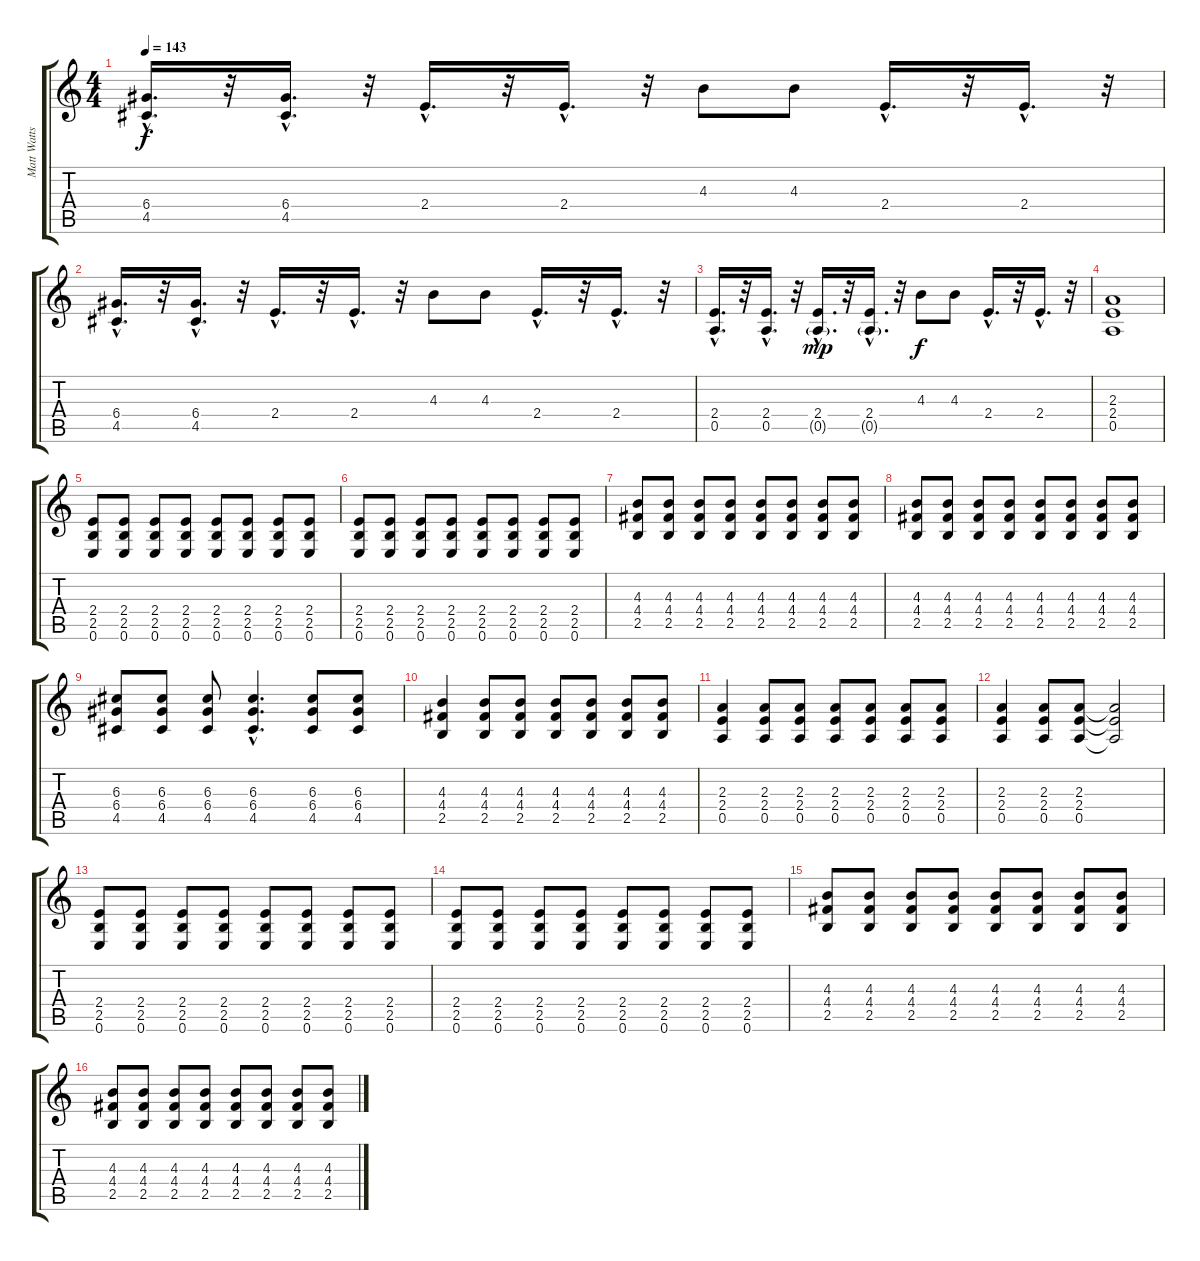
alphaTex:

\track ("Matt Watts - Guitar" "Matt Watts") {instrument distortionguitar}
\staff {score tabs}
\tuning (E4 B3 G3 D3 A2 E2) {hide}
\ts (4 4)
\tempo 143
\clef g2
\ks c
(6.4{hac} 4.5{hac}).16{d dy f} r.32 (6.4{hac} 4.5{hac}).16{d} r.32 2.4{hac}.16{d} r.32 2.4{hac}.16{d} r.32 4.3.8 4.3.8 2.4{hac}.16{d} r.32 2.4{hac}.16{d} r.32 |
(6.4{hac} 4.5{hac}).16{d} r.32 (6.4{hac} 4.5{hac}).16{d} r.32 2.4{hac}.16{d} r.32 2.4{hac}.16{d} r.32 4.3.8 4.3.8 2.4{hac}.16{d} r.32 2.4{hac}.16{d} r.32 |
(2.4{hac} 0.5{hac}).16{d} r.32 (2.4{hac} 0.5{hac}).16{d} r.32 (2.4{hac} 0.5{g hac}).16{d dy mp} r.32 (2.4{hac} 0.5{g hac}).16{d} r.32 4.3.8{dy f} 4.3.8 2.4{hac}.16{d} r.32 2.4{hac}.16{d} r.32 |
(2.3 2.4 0.5).1 |
(2.4 2.5 0.6).8{instrument distortionguitar} (2.4 2.5 0.6).8 (2.4 2.5 0.6).8 (2.4 2.5 0.6).8 (2.4 2.5 0.6).8 (2.4 2.5 0.6).8 (2.4 2.5 0.6).8 (2.4 2.5 0.6).8 |
(2.4 2.5 0.6).8 (2.4 2.5 0.6).8 (2.4 2.5 0.6).8 (2.4 2.5 0.6).8 (2.4 2.5 0.6).8 (2.4 2.5 0.6).8 (2.4 2.5 0.6).8 (2.4 2.5 0.6).8 |
(4.3 4.4 2.5).8 (4.3 4.4 2.5).8 (4.3 4.4 2.5).8 (4.3 4.4 2.5).8 (4.3 4.4 2.5).8 (4.3 4.4 2.5).8 (4.3 4.4 2.5).8 (4.3 4.4 2.5).8 |
(4.3 4.4 2.5).8 (4.3 4.4 2.5).8 (4.3 4.4 2.5).8 (4.3 4.4 2.5).8 (4.3 4.4 2.5).8 (4.3 4.4 2.5).8 (4.3 4.4 2.5).8 (4.3 4.4 2.5).8 |
(6.3 6.4 4.5).8 (6.3 6.4 4.5).8 (6.3 6.4 4.5).8 (6.3{hac} 6.4{hac} 4.5{hac}).4{d} (6.3 6.4 4.5).8 (6.3 6.4 4.5).8 |
(4.3 4.4 2.5).4 (4.3 4.4 2.5).8 (4.3 4.4 2.5).8 (4.3 4.4 2.5).8 (4.3 4.4 2.5).8 (4.3 4.4 2.5).8 (4.3 4.4 2.5).8 |
(2.3 2.4 0.5).4 (2.3 2.4 0.5).8 (2.3 2.4 0.5).8 (2.3 2.4 0.5).8 (2.3 2.4 0.5).8 (2.3 2.4 0.5).8 (2.3 2.4 0.5).8 |
(2.3 2.4 0.5).4 (2.3 2.4 0.5).8 (2.3 2.4 0.5).8 (2.3{t} 2.4{t} 0.5{t}).2 |
(2.4 2.5 0.6).8{instrument distortionguitar} (2.4 2.5 0.6).8 (2.4 2.5 0.6).8 (2.4 2.5 0.6).8 (2.4 2.5 0.6).8 (2.4 2.5 0.6).8 (2.4 2.5 0.6).8 (2.4 2.5 0.6).8 |
(2.4 2.5 0.6).8 (2.4 2.5 0.6).8 (2.4 2.5 0.6).8 (2.4 2.5 0.6).8 (2.4 2.5 0.6).8 (2.4 2.5 0.6).8 (2.4 2.5 0.6).8 (2.4 2.5 0.6).8 |
(4.3 4.4 2.5).8 (4.3 4.4 2.5).8 (4.3 4.4 2.5).8 (4.3 4.4 2.5).8 (4.3 4.4 2.5).8 (4.3 4.4 2.5).8 (4.3 4.4 2.5).8 (4.3 4.4 2.5).8 |
(4.3 4.4 2.5).8 (4.3 4.4 2.5).8 (4.3 4.4 2.5).8 (4.3 4.4 2.5).8 (4.3 4.4 2.5).8 (4.3 4.4 2.5).8 (4.3 4.4 2.5).8 (4.3 4.4 2.5).8
